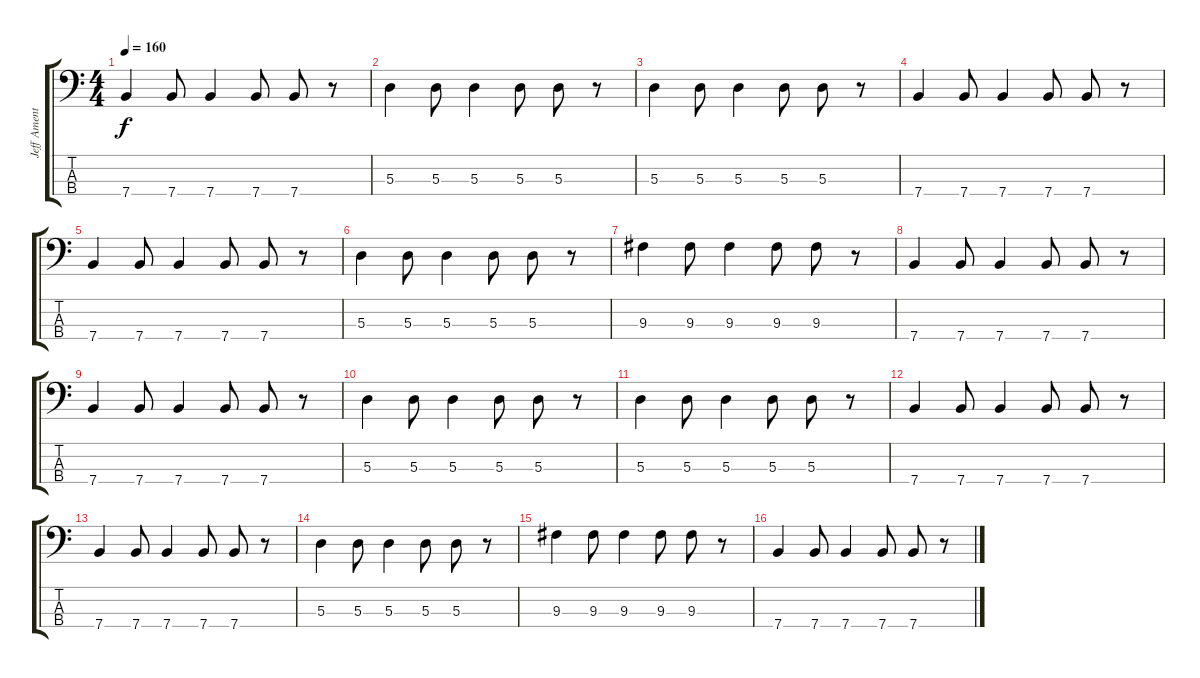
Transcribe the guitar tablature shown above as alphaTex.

\track ("Jeff Ament" "Jeff Ament") {instrument electricbasspick}
\staff {score tabs}
\tuning (G2 D2 A1 E1) {hide}
\ts (4 4)
\tempo 160
\clef f4
\ks c
7.4.4{dy f} 7.4.8 7.4.4 7.4.8 7.4.8 r.8 |
5.3.4 5.3.8 5.3.4 5.3.8 5.3.8 r.8 |
5.3.4 5.3.8 5.3.4 5.3.8 5.3.8 r.8 |
7.4.4 7.4.8 7.4.4 7.4.8 7.4.8 r.8 |
7.4.4 7.4.8 7.4.4 7.4.8 7.4.8 r.8 |
5.3.4 5.3.8 5.3.4 5.3.8 5.3.8 r.8 |
9.3.4 9.3.8 9.3.4 9.3.8 9.3.8 r.8 |
7.4.4 7.4.8 7.4.4 7.4.8 7.4.8 r.8 |
7.4.4 7.4.8 7.4.4 7.4.8 7.4.8 r.8 |
5.3.4 5.3.8 5.3.4 5.3.8 5.3.8 r.8 |
5.3.4 5.3.8 5.3.4 5.3.8 5.3.8 r.8 |
7.4.4 7.4.8 7.4.4 7.4.8 7.4.8 r.8 |
7.4.4 7.4.8 7.4.4 7.4.8 7.4.8 r.8 |
5.3.4 5.3.8 5.3.4 5.3.8 5.3.8 r.8 |
9.3.4 9.3.8 9.3.4 9.3.8 9.3.8 r.8 |
7.4.4 7.4.8 7.4.4 7.4.8 7.4.8 r.8
